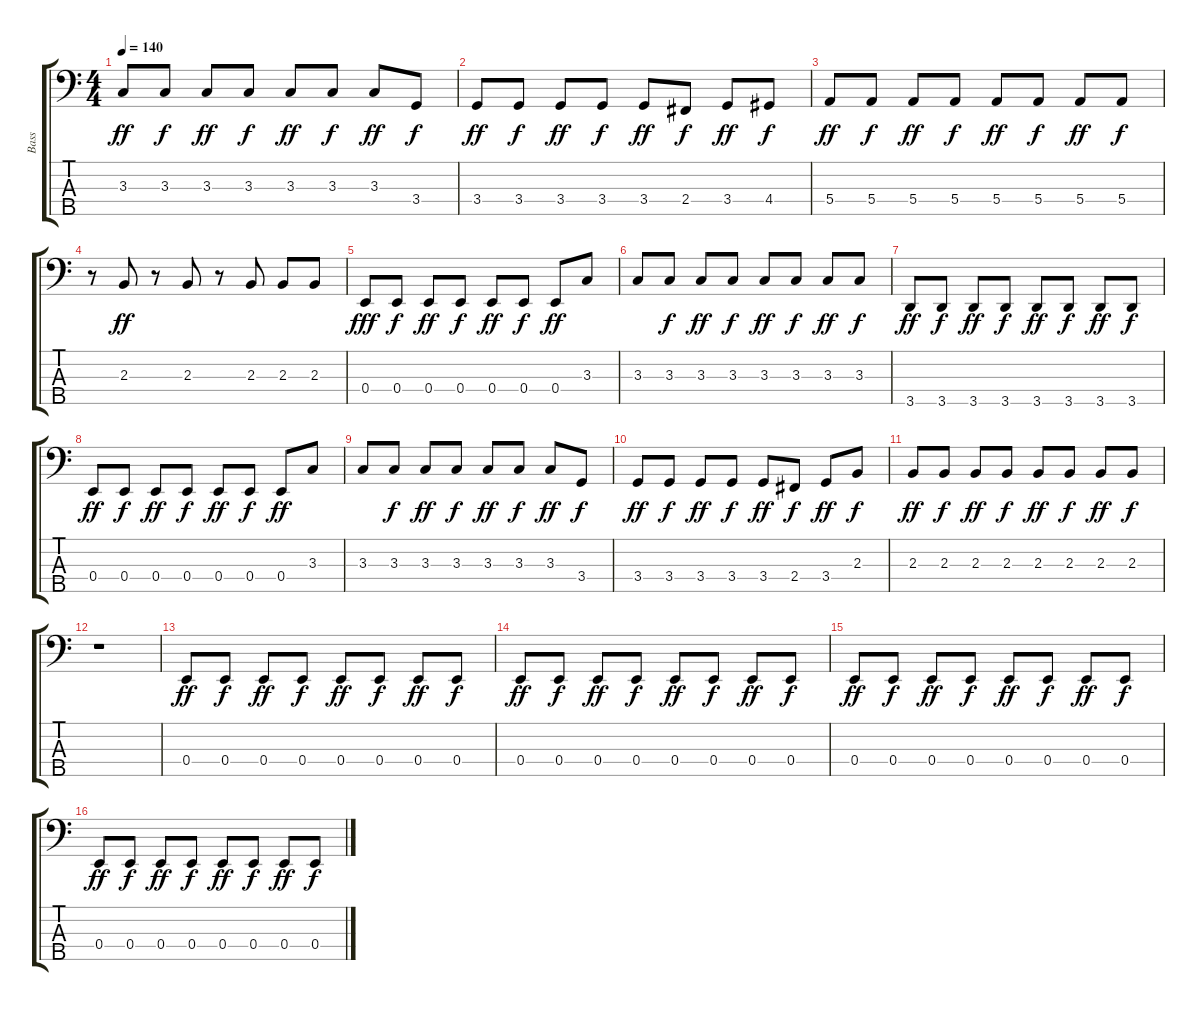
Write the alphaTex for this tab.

\track ("Bass" "Bass") {instrument electricbassfinger}
\staff {score tabs}
\tuning (G2 D2 A1 E1 B0) {hide}
\ts (4 4)
\tempo 140
\clef f4
\ks c
3.3.8{dy ff} 3.3.8{dy f} 3.3.8{dy ff} 3.3.8{dy f} 3.3.8{dy ff} 3.3.8{dy f} 3.3.8{dy ff} 3.4.8{dy f} |
3.4.8{dy ff} 3.4.8{dy f} 3.4.8{dy ff} 3.4.8{dy f} 3.4.8{dy ff} 2.4.8{dy f} 3.4.8{dy ff} 4.4.8{dy f} |
5.4.8{dy ff} 5.4.8{dy f} 5.4.8{dy ff} 5.4.8{dy f} 5.4.8{dy ff} 5.4.8{dy f} 5.4.8{dy ff} 5.4.8{dy f} |
r.8 2.3.8{dy ff} r.8 2.3.8 r.8 2.3.8 2.3.8 2.3.8 |
0.4.8{dy fff} 0.4.8{dy f} 0.4.8{dy ff} 0.4.8{dy f} 0.4.8{dy ff} 0.4.8{dy f} 0.4.8{dy ff} 3.3.8 |
3.3.8 3.3.8{dy f} 3.3.8{dy ff} 3.3.8{dy f} 3.3.8{dy ff} 3.3.8{dy f} 3.3.8{dy ff} 3.3.8{dy f} |
3.5.8{dy ff} 3.5.8{dy f} 3.5.8{dy ff} 3.5.8{dy f} 3.5.8{dy ff} 3.5.8{dy f} 3.5.8{dy ff} 3.5.8{dy f} |
0.4.8{dy ff} 0.4.8{dy f} 0.4.8{dy ff} 0.4.8{dy f} 0.4.8{dy ff} 0.4.8{dy f} 0.4.8{dy ff} 3.3.8 |
3.3.8 3.3.8{dy f} 3.3.8{dy ff} 3.3.8{dy f} 3.3.8{dy ff} 3.3.8{dy f} 3.3.8{dy ff} 3.4.8{dy f} |
3.4.8{dy ff} 3.4.8{dy f} 3.4.8{dy ff} 3.4.8{dy f} 3.4.8{dy ff} 2.4.8{dy f} 3.4.8{dy ff} 2.3.8{dy f} |
2.3.8{dy ff} 2.3.8{dy f} 2.3.8{dy ff} 2.3.8{dy f} 2.3.8{dy ff} 2.3.8{dy f} 2.3.8{dy ff} 2.3.8{dy f} |
r.1 |
0.4.8{dy ff} 0.4.8{dy f} 0.4.8{dy ff} 0.4.8{dy f} 0.4.8{dy ff} 0.4.8{dy f} 0.4.8{dy ff} 0.4.8{dy f} |
0.4.8{dy ff} 0.4.8{dy f} 0.4.8{dy ff} 0.4.8{dy f} 0.4.8{dy ff} 0.4.8{dy f} 0.4.8{dy ff} 0.4.8{dy f} |
0.4.8{dy ff} 0.4.8{dy f} 0.4.8{dy ff} 0.4.8{dy f} 0.4.8{dy ff} 0.4.8{dy f} 0.4.8{dy ff} 0.4.8{dy f} |
0.4.8{dy ff} 0.4.8{dy f} 0.4.8{dy ff} 0.4.8{dy f} 0.4.8{dy ff} 0.4.8{dy f} 0.4.8{dy ff} 0.4.8{dy f}
